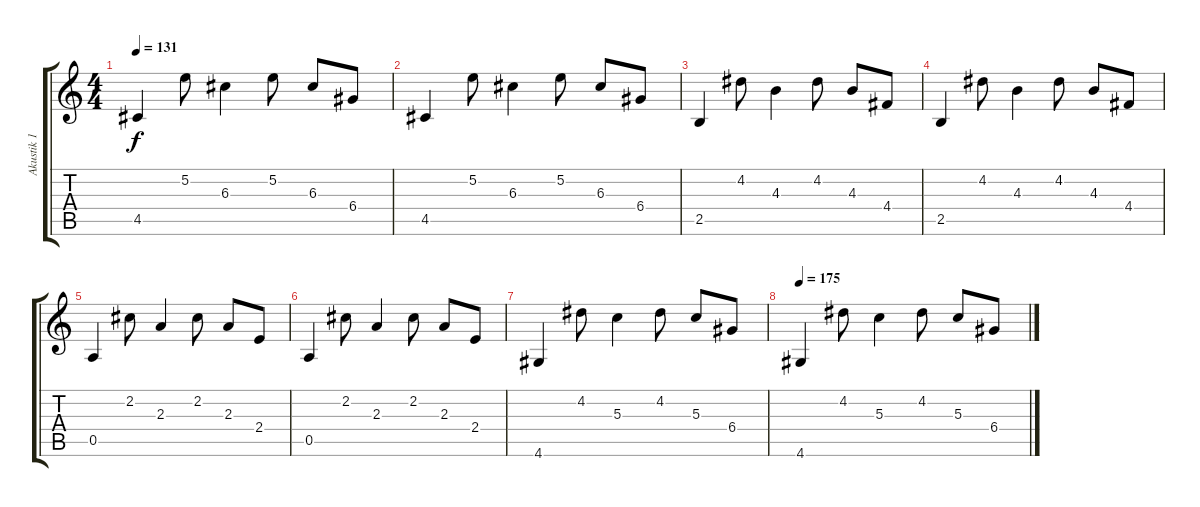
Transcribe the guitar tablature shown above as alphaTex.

\track ("Akustik 1" "Akustik 1") {instrument acousticguitarsteel}
\staff {score tabs}
\tuning (E4 B3 G3 D3 A2 E2) {hide}
\ts (4 4)
\tempo 131
\clef g2
\ks c
4.5.4{dy f} 5.2.8 6.3.4 5.2.8 6.3.8 6.4.8 |
4.5.4 5.2.8 6.3.4 5.2.8 6.3.8 6.4.8 |
2.5.4 4.2.8 4.3.4 4.2.8 4.3.8 4.4.8 |
2.5.4 4.2.8 4.3.4 4.2.8 4.3.8 4.4.8 |
0.5.4 2.2.8 2.3.4 2.2.8 2.3.8 2.4.8 |
0.5.4 2.2.8 2.3.4 2.2.8 2.3.8 2.4.8 |
4.6.4 4.2.8 5.3.4 4.2.8 5.3.8 6.4.8 |
\tempo 175
4.6.4 4.2.8 5.3.4 4.2.8 5.3.8 6.4.8
